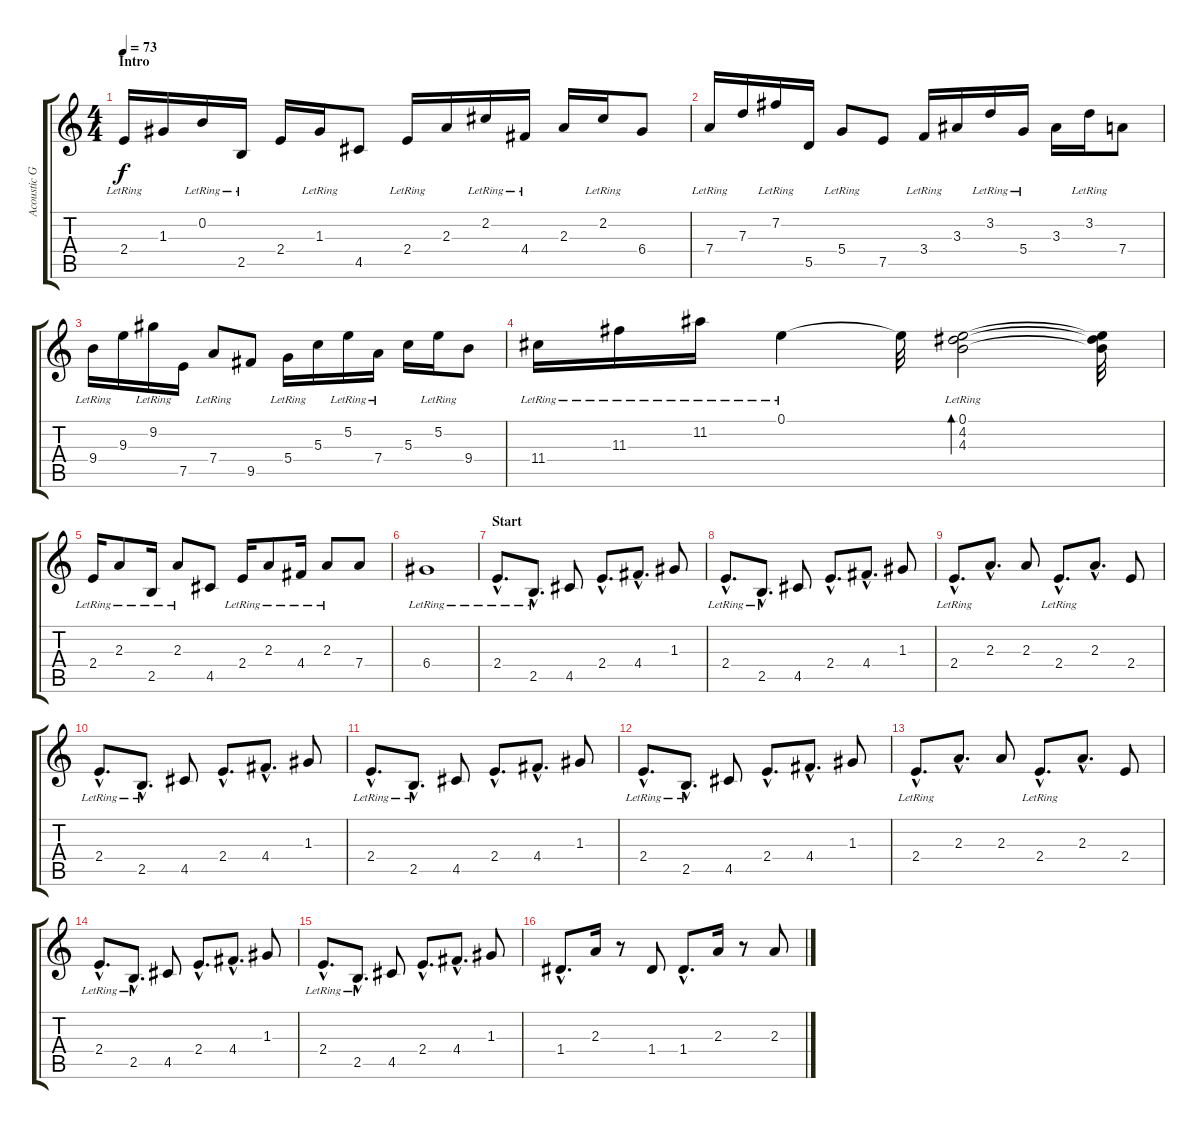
\track ("Acoustic Guitar" "Acoustic G") {instrument acousticguitarnylon}
\staff {score tabs}
\tuning (E4 B3 G3 D3 A2 E2) {hide}
\ts (4 4)
\section ("" "Intro")
\tempo 73
\clef g2
\ks c
2.4{lr}.16{dy f instrument acousticguitarnylon} 1.3.16 0.2{lr}.16 2.5{lr}.16 2.4.16 1.3{lr}.16 4.5.8 2.4{lr}.16 2.3.16 2.2{lr}.16 4.4{lr}.16 2.3.16 2.2{lr}.16 6.4.8 |
7.4{lr}.16 7.3.16 7.2{lr}.16 5.5.16 5.4{lr}.8 7.5.8 3.4{lr}.16 3.3.16 3.2{lr}.16 5.4{lr}.16 3.3.16 3.2{lr}.16 7.4.8 |
9.4{lr}.16 9.3.16 9.2{lr}.16 7.5.16 7.4{lr}.8 9.5.8 5.4{lr}.16 5.3.16 5.2{lr}.16 7.4{lr}.16 5.3.16 5.2{lr}.16 9.4.8 |
11.4{lr}.16 11.3{lr}.16 11.2{lr}.16 0.1{lr}.4 0.1{t}.32 (0.1{lr} 4.2{lr} 4.3{lr}).2{bd 240} (0.1{t} 4.2{t} 4.3{t}).32 |
2.4{lr}.16 2.3{lr}.8 2.5{lr}.16 2.3{lr}.8 4.5.8 2.4{lr}.16 2.3{lr}.8 4.4{lr}.16 2.3{lr}.8 7.4.8 |
6.4{lr}.1 |
\section ("" "Start")
2.4{hac lr}.8{d} 2.5{hac lr}.8{d} 4.5.8 2.4{hac}.8{d} 4.4{hac}.8{d} 1.3.8 |
2.4{hac lr}.8{d} 2.5{hac lr}.8{d} 4.5.8 2.4{hac}.8{d} 4.4{hac}.8{d} 1.3.8 |
2.4{hac lr}.8{d} 2.3{hac}.8{d} 2.3.8 2.4{hac lr}.8{d} 2.3{hac}.8{d} 2.4.8 |
2.4{hac lr}.8{d} 2.5{hac lr}.8{d} 4.5.8 2.4{hac}.8{d} 4.4{hac}.8{d} 1.3.8 |
2.4{hac lr}.8{d} 2.5{hac lr}.8{d} 4.5.8 2.4{hac}.8{d} 4.4{hac}.8{d} 1.3.8 |
2.4{hac lr}.8{d} 2.5{hac lr}.8{d} 4.5.8 2.4{hac}.8{d} 4.4{hac}.8{d} 1.3.8 |
2.4{hac lr}.8{d} 2.3{hac}.8{d} 2.3.8 2.4{hac lr}.8{d} 2.3{hac}.8{d} 2.4.8 |
2.4{hac lr}.8{d} 2.5{hac lr}.8{d} 4.5.8 2.4{hac}.8{d} 4.4{hac}.8{d} 1.3.8 |
2.4{hac lr}.8{d} 2.5{hac lr}.8{d} 4.5.8 2.4{hac}.8{d} 4.4{hac}.8{d} 1.3.8 |
1.4{hac}.8{d} 2.3.16 r.8 1.4.8 1.4{hac}.8{d} 2.3.16 r.8 2.3.8
